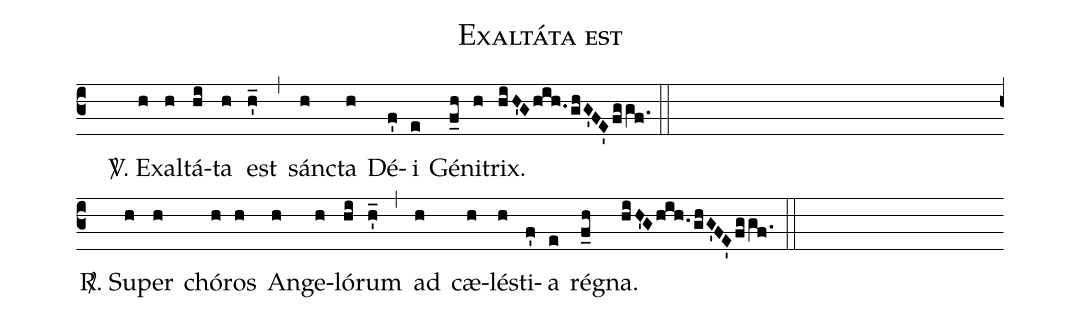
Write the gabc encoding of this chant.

name: Exaltáta est;
office-part: versicle and response;
%%
% The syntax in this part is called gabc. Please refer to http://home.gna.org/gregorio/gabc/#basis

(c3)()() <v>\Vbar</v>. Ex(h)al(h)tá(hi)ta(h) est(h'_) (,) sán(h)cta(h) Dé(f')i(e) Gé(f_h)ni(h)trix.(hi/H'Ghih.ghG'FE'fg/gf.) (::Z)
<v>\Rbar</v>. Su(h)per(h) chó(h)ros(h) An(h)ge(h)ló(hi)rum(h'_) (,) ad(h) cæ(h)lé(h)sti(f')a(e) ré(f_h)gna.(hi/H'Ghih.ghG'FE'fg/gf.) (::)
